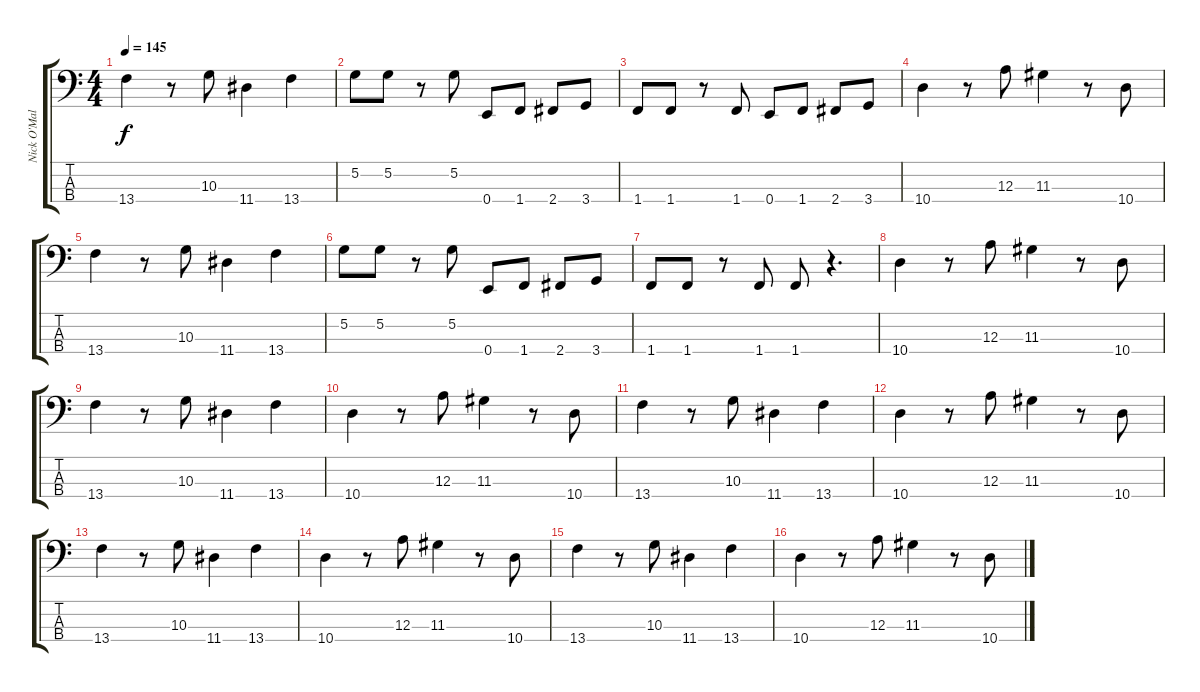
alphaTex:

\track ("Nick O'Malley (Bass)" "Nick O'Mal") {instrument distortionguitar}
\staff {score tabs}
\tuning (G2 D2 A1 E1) {hide}
\ts (4 4)
\tempo 145
\clef f4
\ks c
13.4.4{dy f} r.8 10.3.8 11.4.4 13.4.4 |
5.2.8 5.2.8 r.8 5.2.8 0.4.8 1.4.8 2.4.8 3.4.8 |
1.4.8 1.4.8 r.8 1.4.8 0.4.8 1.4.8 2.4.8 3.4.8 |
10.4.4 r.8 12.3.8 11.3.4 r.8 10.4.8 |
13.4.4 r.8 10.3.8 11.4.4 13.4.4 |
5.2.8 5.2.8 r.8 5.2.8 0.4.8 1.4.8 2.4.8 3.4.8 |
1.4.8 1.4.8 r.8 1.4.8 1.4.8 r.4{d} |
10.4.4 r.8 12.3.8 11.3.4 r.8 10.4.8 |
13.4.4 r.8 10.3.8 11.4.4 13.4.4 |
10.4.4 r.8 12.3.8 11.3.4 r.8 10.4.8 |
13.4.4 r.8 10.3.8 11.4.4 13.4.4 |
10.4.4 r.8 12.3.8 11.3.4 r.8 10.4.8 |
13.4.4 r.8 10.3.8 11.4.4 13.4.4 |
10.4.4 r.8 12.3.8 11.3.4 r.8 10.4.8 |
13.4.4 r.8 10.3.8 11.4.4 13.4.4 |
10.4.4 r.8 12.3.8 11.3.4 r.8 10.4.8
